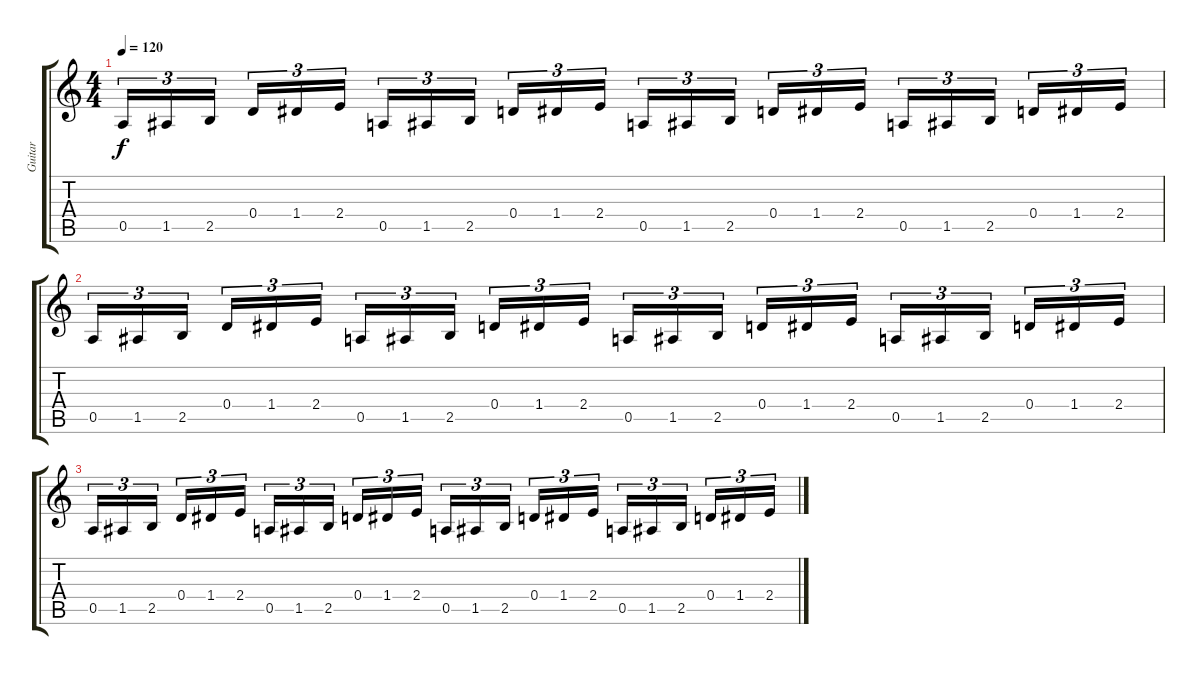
\track ("Guitar" "Guitar") {instrument distortionguitar}
\staff {score tabs}
\tuning (E4 B3 G3 D3 A2 E2) {hide}
\ts (4 4)
\tempo 120
\clef g2
\ks c
0.5.16{tu (3 2) dy f} 1.5.16{tu (3 2)} 2.5.16{tu (3 2)} 0.4.16{tu (3 2)} 1.4.16{tu (3 2)} 2.4.16{tu (3 2)} 0.5.16{tu (3 2)} 1.5.16{tu (3 2)} 2.5.16{tu (3 2)} 0.4.16{tu (3 2)} 1.4.16{tu (3 2)} 2.4.16{tu (3 2)} 0.5.16{tu (3 2)} 1.5.16{tu (3 2)} 2.5.16{tu (3 2)} 0.4.16{tu (3 2)} 1.4.16{tu (3 2)} 2.4.16{tu (3 2)} 0.5.16{tu (3 2)} 1.5.16{tu (3 2)} 2.5.16{tu (3 2)} 0.4.16{tu (3 2)} 1.4.16{tu (3 2)} 2.4.16{tu (3 2)} |
0.5.16{tu (3 2)} 1.5.16{tu (3 2)} 2.5.16{tu (3 2)} 0.4.16{tu (3 2)} 1.4.16{tu (3 2)} 2.4.16{tu (3 2)} 0.5.16{tu (3 2)} 1.5.16{tu (3 2)} 2.5.16{tu (3 2)} 0.4.16{tu (3 2)} 1.4.16{tu (3 2)} 2.4.16{tu (3 2)} 0.5.16{tu (3 2)} 1.5.16{tu (3 2)} 2.5.16{tu (3 2)} 0.4.16{tu (3 2)} 1.4.16{tu (3 2)} 2.4.16{tu (3 2)} 0.5.16{tu (3 2)} 1.5.16{tu (3 2)} 2.5.16{tu (3 2)} 0.4.16{tu (3 2)} 1.4.16{tu (3 2)} 2.4.16{tu (3 2)} |
0.5.16{tu (3 2)} 1.5.16{tu (3 2)} 2.5.16{tu (3 2)} 0.4.16{tu (3 2)} 1.4.16{tu (3 2)} 2.4.16{tu (3 2)} 0.5.16{tu (3 2)} 1.5.16{tu (3 2)} 2.5.16{tu (3 2)} 0.4.16{tu (3 2)} 1.4.16{tu (3 2)} 2.4.16{tu (3 2)} 0.5.16{tu (3 2)} 1.5.16{tu (3 2)} 2.5.16{tu (3 2)} 0.4.16{tu (3 2)} 1.4.16{tu (3 2)} 2.4.16{tu (3 2)} 0.5.16{tu (3 2)} 1.5.16{tu (3 2)} 2.5.16{tu (3 2)} 0.4.16{tu (3 2)} 1.4.16{tu (3 2)} 2.4.16{tu (3 2)}
